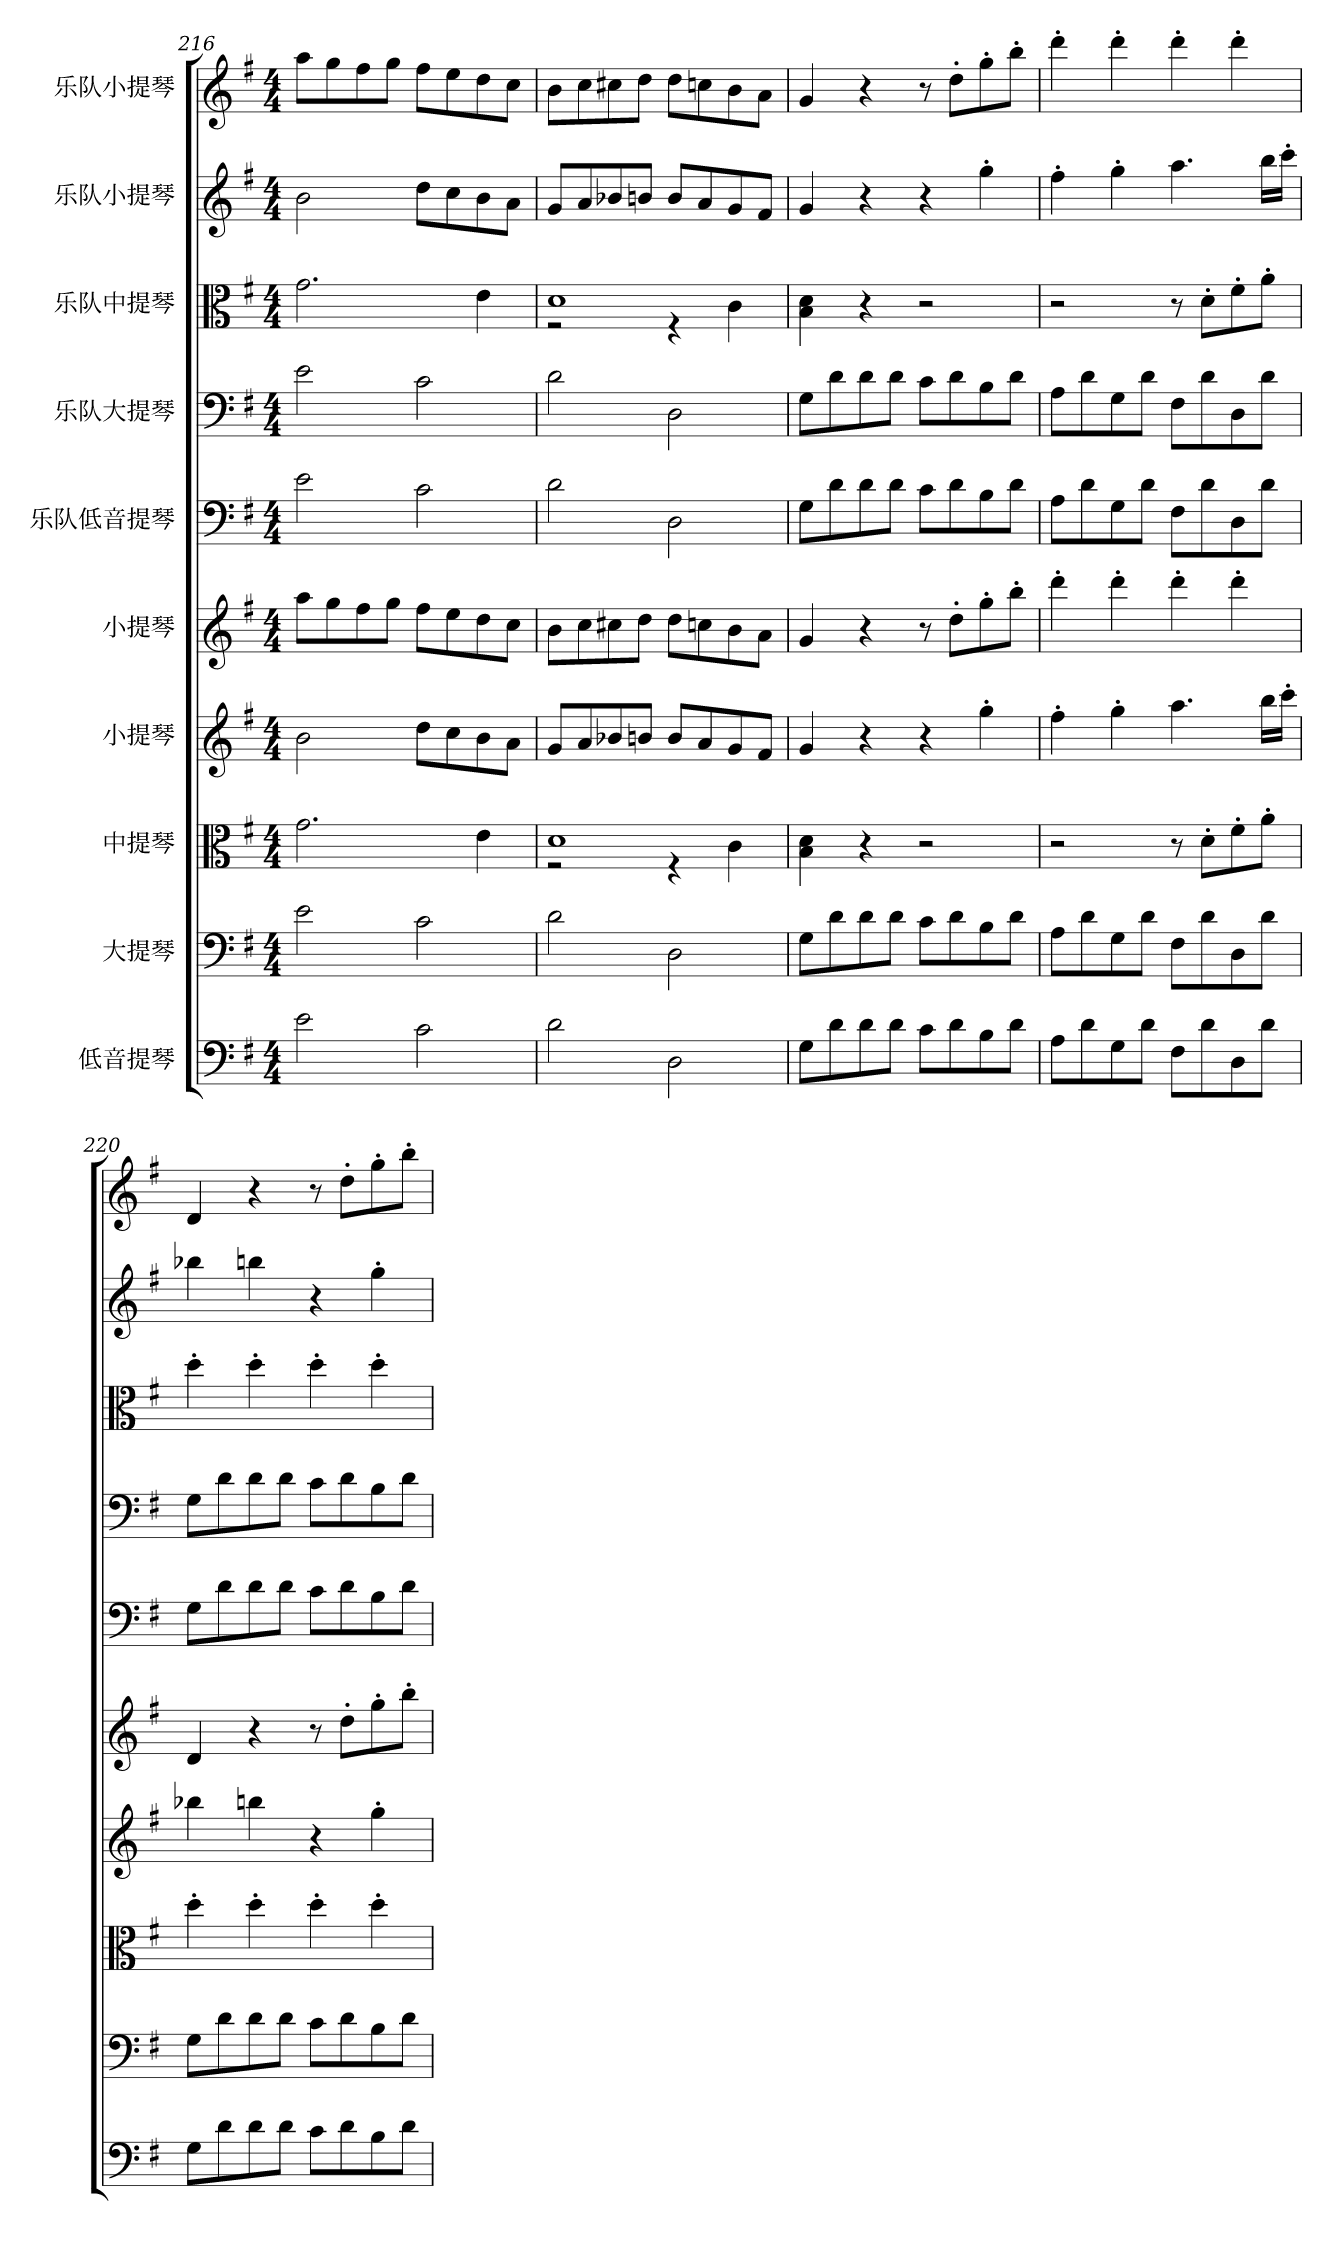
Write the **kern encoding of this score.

**kern	**kern	**kern	**kern	**kern	**kern	**kern	**kern	**kern	**kern
*part10	*part9	*part8	*part7	*part6	*part5	*part4	*part3	*part2	*part1
*staff10	*staff9	*staff8	*staff7	*staff6	*staff5	*staff4	*staff3	*staff2	*staff1
*I"低音提琴	*I"大提琴	*I"中提琴	*I"小提琴	*I"小提琴	*I"乐队低音提琴	*I"乐队大提琴	*I"乐队中提琴	*I"乐队小提琴	*I"乐队小提琴
*clefF4	*clefF4	*clefC3	*clefG2	*clefG2	*clefF4	*clefF4	*clefC3	*clefG2	*clefG2
*ITrd7c12	*	*	*	*	*ITrd7c12	*	*	*	*
*k[f#]	*k[f#]	*k[f#]	*k[f#]	*k[f#]	*k[f#]	*k[f#]	*k[f#]	*k[f#]	*k[f#]
*M4/4	*M4/4	*M4/4	*M4/4	*M4/4	*M4/4	*M4/4	*M4/4	*M4/4	*M4/4
=216	=216	=216	=216	=216	=216	=216	=216	=216	=216
2E\	2e\	2.g\	2b\	8aa\L	2E\	2e\	2.g\	2b\	8aa\L
.	.	.	.	8gg\	.	.	.	.	8gg\
.	.	.	.	8ff#\	.	.	.	.	8ff#\
.	.	.	.	8gg\J	.	.	.	.	8gg\J
2C\	2c\	.	8dd\L	8ff#\L	2C\	2c\	.	8dd\L	8ff#\L
.	.	.	8cc\	8ee\	.	.	.	8cc\	8ee\
.	.	4e\	8b\	8dd\	.	.	4e\	8b\	8dd\
.	.	.	8a\J	8cc\J	.	.	.	8a\J	8cc\J
=217	=217	=217	=217	=217	=217	=217	=217	=217	=217
*	*	*^	*	*	*	*	*^	*	*
2D\	2d\	1d	2r	8g/L	8b\L	2D\	2d\	1d	2r	8g/L	8b\L
.	.	.	.	8a/	8cc\	.	.	.	.	8a/	8cc\
.	.	.	.	8b-X/	8cc#X\	.	.	.	.	8b-X/	8cc#X\
.	.	.	.	8bn/J	8dd\J	.	.	.	.	8bn/J	8dd\J
2DD\	2D\	.	4r	8b/L	8dd\L	2DD\	2D\	.	4r	8b/L	8dd\L
.	.	.	.	8a/	8ccn\	.	.	.	.	8a/	8ccn\
.	.	.	4c\	8g/	8b\	.	.	.	4c\	8g/	8b\
.	.	.	.	8f#/J	8a\J	.	.	.	.	8f#/J	8a\J
*	*	*v	*v	*	*	*	*	*v	*v	*	*
=218	=218	=218	=218	=218	=218	=218	=218	=218	=218
*	*	*	*	*	*	*	*	*	*MM244
8GG\L	8G\L	4B\ 4d\	4g/	4g/	8GG\L	8G\L	4B\ 4d\	4g/	4g/
8D\	8d\	.	.	.	8D\	8d\	.	.	.
8D\	8d\	4r	4r	4r	8D\	8d\	4r	4r	4r
8D\J	8d\J	.	.	.	8D\J	8d\J	.	.	.
8C\L	8c\L	2r	4r	8r	8C\L	8c\L	2r	4r	8r
8D\	8d\	.	.	8dd'\L	8D\	8d\	.	.	8dd'\L
8BB\	8B\	.	4gg'\	8gg'\	8BB\	8B\	.	4gg'\	8gg'\
8D\J	8d\J	.	.	8bb'\J	8D\J	8d\J	.	.	8bb'\J
!!LO:PB:g=z
=219	=219	=219	=219	=219	=219	=219	=219	=219	=219
8AA\L	8A\L	2r	4ff#'\	4ddd'\	8AA\L	8A\L	2r	4ff#'\	4ddd'\
8D\	8d\	.	.	.	8D\	8d\	.	.	.
8GG\	8G\	.	4gg'\	4ddd'\	8GG\	8G\	.	4gg'\	4ddd'\
8D\J	8d\J	.	.	.	8D\J	8d\J	.	.	.
8FF#\L	8F#\L	8r	4.aa\	4ddd'\	8FF#\L	8F#\L	8r	4.aa\	4ddd'\
8D\	8d\	8d'\L	.	.	8D\	8d\	8d'\L	.	.
8DD\	8D\	8f#'\	.	4ddd'\	8DD\	8D\	8f#'\	.	4ddd'\
8D\J	8d\J	8a'\J	16bb\LL	.	8D\J	8d\J	8a'\J	16bb\LL	.
.	.	.	16ccc'\JJ	.	.	.	.	16ccc'\JJ	.
=220	=220	=220	=220	=220	=220	=220	=220	=220	=220
8GG\L	8G\L	4dd'\	4bb-X\	4d/	8GG\L	8G\L	4dd'\	4bb-X\	4d/
8D\	8d\	.	.	.	8D\	8d\	.	.	.
8D\	8d\	4dd'\	4bbn\	4r	8D\	8d\	4dd'\	4bbn\	4r
8D\J	8d\J	.	.	.	8D\J	8d\J	.	.	.
8C\L	8c\L	4dd'\	4r	8r	8C\L	8c\L	4dd'\	4r	8r
8D\	8d\	.	.	8dd'\L	8D\	8d\	.	.	8dd'\L
8BB\	8B\	4dd'\	4gg'\	8gg'\	8BB\	8B\	4dd'\	4gg'\	8gg'\
8D\J	8d\J	.	.	8bb'\J	8D\J	8d\J	.	.	8bb'\J
=	=	=	=	=	=	=	=	=	=
*-	*-	*-	*-	*-	*-	*-	*-	*-	*-
